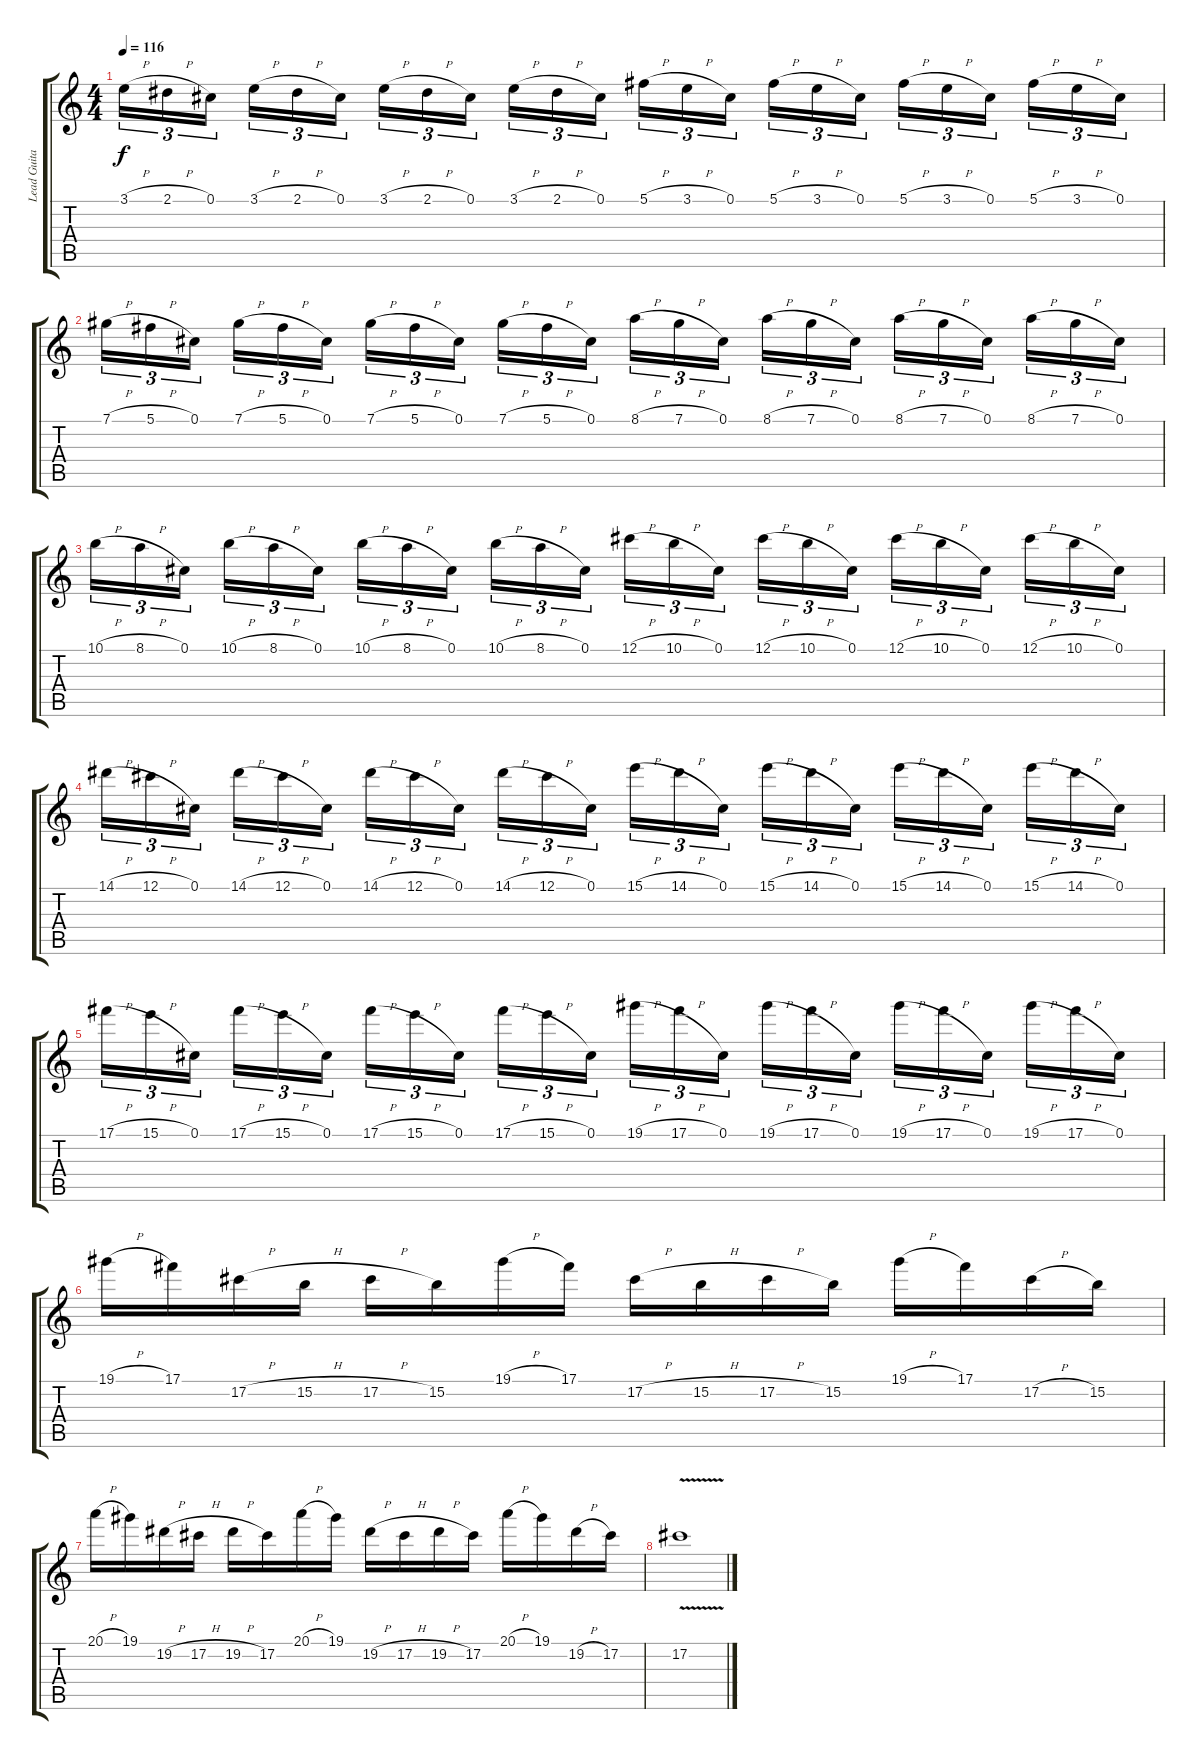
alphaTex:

\track ("Lead Guitar" "Lead Guita") {instrument distortionguitar}
\staff {score tabs}
\tuning (Db4 Ab3 E3 B2 Gb2 Db2) {hide}
\ts (4 4)
\tempo 116
\clef g2
\ks c
3.1{h}.16{tu (3 2) dy f} 2.1{h}.16{tu (3 2)} 0.1.16{tu (3 2)} 3.1{h}.16{tu (3 2)} 2.1{h}.16{tu (3 2)} 0.1.16{tu (3 2)} 3.1{h}.16{tu (3 2)} 2.1{h}.16{tu (3 2)} 0.1.16{tu (3 2)} 3.1{h}.16{tu (3 2)} 2.1{h}.16{tu (3 2)} 0.1.16{tu (3 2)} 5.1{h}.16{tu (3 2)} 3.1{h}.16{tu (3 2)} 0.1.16{tu (3 2)} 5.1{h}.16{tu (3 2)} 3.1{h}.16{tu (3 2)} 0.1.16{tu (3 2)} 5.1{h}.16{tu (3 2)} 3.1{h}.16{tu (3 2)} 0.1.16{tu (3 2)} 5.1{h}.16{tu (3 2)} 3.1{h}.16{tu (3 2)} 0.1.16{tu (3 2)} |
7.1{h}.16{tu (3 2)} 5.1{h}.16{tu (3 2)} 0.1.16{tu (3 2)} 7.1{h}.16{tu (3 2)} 5.1{h}.16{tu (3 2)} 0.1.16{tu (3 2)} 7.1{h}.16{tu (3 2)} 5.1{h}.16{tu (3 2)} 0.1.16{tu (3 2)} 7.1{h}.16{tu (3 2)} 5.1{h}.16{tu (3 2)} 0.1.16{tu (3 2)} 8.1{h}.16{tu (3 2)} 7.1{h}.16{tu (3 2)} 0.1.16{tu (3 2)} 8.1{h}.16{tu (3 2)} 7.1{h}.16{tu (3 2)} 0.1.16{tu (3 2)} 8.1{h}.16{tu (3 2)} 7.1{h}.16{tu (3 2)} 0.1.16{tu (3 2)} 8.1{h}.16{tu (3 2)} 7.1{h}.16{tu (3 2)} 0.1.16{tu (3 2)} |
10.1{h}.16{tu (3 2)} 8.1{h}.16{tu (3 2)} 0.1.16{tu (3 2)} 10.1{h}.16{tu (3 2)} 8.1{h}.16{tu (3 2)} 0.1.16{tu (3 2)} 10.1{h}.16{tu (3 2)} 8.1{h}.16{tu (3 2)} 0.1.16{tu (3 2)} 10.1{h}.16{tu (3 2)} 8.1{h}.16{tu (3 2)} 0.1.16{tu (3 2)} 12.1{h}.16{tu (3 2)} 10.1{h}.16{tu (3 2)} 0.1.16{tu (3 2)} 12.1{h}.16{tu (3 2)} 10.1{h}.16{tu (3 2)} 0.1.16{tu (3 2)} 12.1{h}.16{tu (3 2)} 10.1{h}.16{tu (3 2)} 0.1.16{tu (3 2)} 12.1{h}.16{tu (3 2)} 10.1{h}.16{tu (3 2)} 0.1.16{tu (3 2)} |
14.1{h}.16{tu (3 2)} 12.1{h}.16{tu (3 2)} 0.1.16{tu (3 2)} 14.1{h}.16{tu (3 2)} 12.1{h}.16{tu (3 2)} 0.1.16{tu (3 2)} 14.1{h}.16{tu (3 2)} 12.1{h}.16{tu (3 2)} 0.1.16{tu (3 2)} 14.1{h}.16{tu (3 2)} 12.1{h}.16{tu (3 2)} 0.1.16{tu (3 2)} 15.1{h}.16{tu (3 2)} 14.1{h}.16{tu (3 2)} 0.1.16{tu (3 2)} 15.1{h}.16{tu (3 2)} 14.1{h}.16{tu (3 2)} 0.1.16{tu (3 2)} 15.1{h}.16{tu (3 2)} 14.1{h}.16{tu (3 2)} 0.1.16{tu (3 2)} 15.1{h}.16{tu (3 2)} 14.1{h}.16{tu (3 2)} 0.1.16{tu (3 2)} |
17.1{h}.16{tu (3 2)} 15.1{h}.16{tu (3 2)} 0.1.16{tu (3 2)} 17.1{h}.16{tu (3 2)} 15.1{h}.16{tu (3 2)} 0.1.16{tu (3 2)} 17.1{h}.16{tu (3 2)} 15.1{h}.16{tu (3 2)} 0.1.16{tu (3 2)} 17.1{h}.16{tu (3 2)} 15.1{h}.16{tu (3 2)} 0.1.16{tu (3 2)} 19.1{h}.16{tu (3 2)} 17.1{h}.16{tu (3 2)} 0.1.16{tu (3 2)} 19.1{h}.16{tu (3 2)} 17.1{h}.16{tu (3 2)} 0.1.16{tu (3 2)} 19.1{h}.16{tu (3 2)} 17.1{h}.16{tu (3 2)} 0.1.16{tu (3 2)} 19.1{h}.16{tu (3 2)} 17.1{h}.16{tu (3 2)} 0.1.16{tu (3 2)} |
19.1{h}.16 17.1.16 17.2{h}.16 15.2{h}.16 17.2{h}.16 15.2.16 19.1{h}.16 17.1.16 17.2{h}.16 15.2{h}.16 17.2{h}.16 15.2.16 19.1{h}.16 17.1.16 17.2{h}.16 15.2.16 |
20.1{h}.16 19.1.16 19.2{h}.16 17.2{h}.16 19.2{h}.16 17.2.16 20.1{h}.16 19.1.16 19.2{h}.16 17.2{h}.16 19.2{h}.16 17.2.16 20.1{h}.16 19.1.16 19.2{h}.16 17.2.16 |
17.2{v}.1
